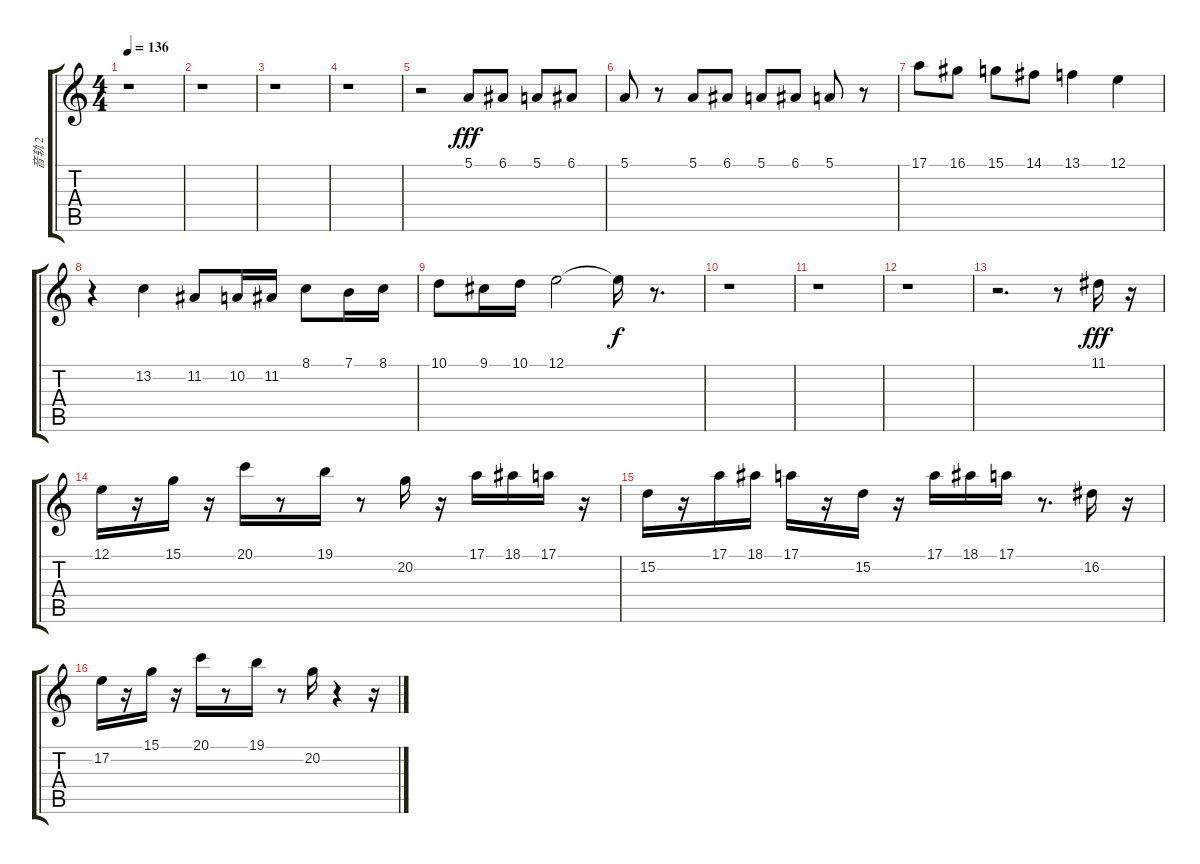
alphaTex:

\track ("音轨 2" "音轨 2") {instrument marimba}
\staff {score tabs}
\tuning (E4 B3 G3 D3 A2 E2) {hide}
\ts (4 4)
\tempo 136
\clef g2
\ks c
r.1{dy fff instrument marimba} |
r.1 |
r.1 |
r.1 |
r.2 5.1.8 6.1.8 5.1.8 6.1.8 |
5.1.8 r.8 5.1.8 6.1.8 5.1.8 6.1.8 5.1.8 r.8 |
17.1.8 16.1.8 15.1.8 14.1.8 13.1.4 12.1.4 |
r.4 13.2.4 11.2.8 10.2.16 11.2.16 8.1.8 7.1.16 8.1.16 |
10.1.8 9.1.16 10.1.16 12.1.2 12.1{t}.16{dy f} r.8{d} |
r.1 |
r.1 |
r.1 |
r.2{d} r.8 11.1.16{dy fff} r.16 |
12.1.16 r.16 15.1.16 r.16 20.1.16 r.8 19.1.16 r.8 20.2.16 r.16 17.1.16 18.1.16 17.1.16 r.16 |
15.2.16 r.16 17.1.16 18.1.16 17.1.16 r.16 15.2.16 r.16 17.1.16 18.1.16 17.1.16 r.8{d} 16.2.16 r.16 |
17.2.16 r.16 15.1.16 r.16 20.1.16 r.8 19.1.16 r.8 20.2.16 r.4 r.16
